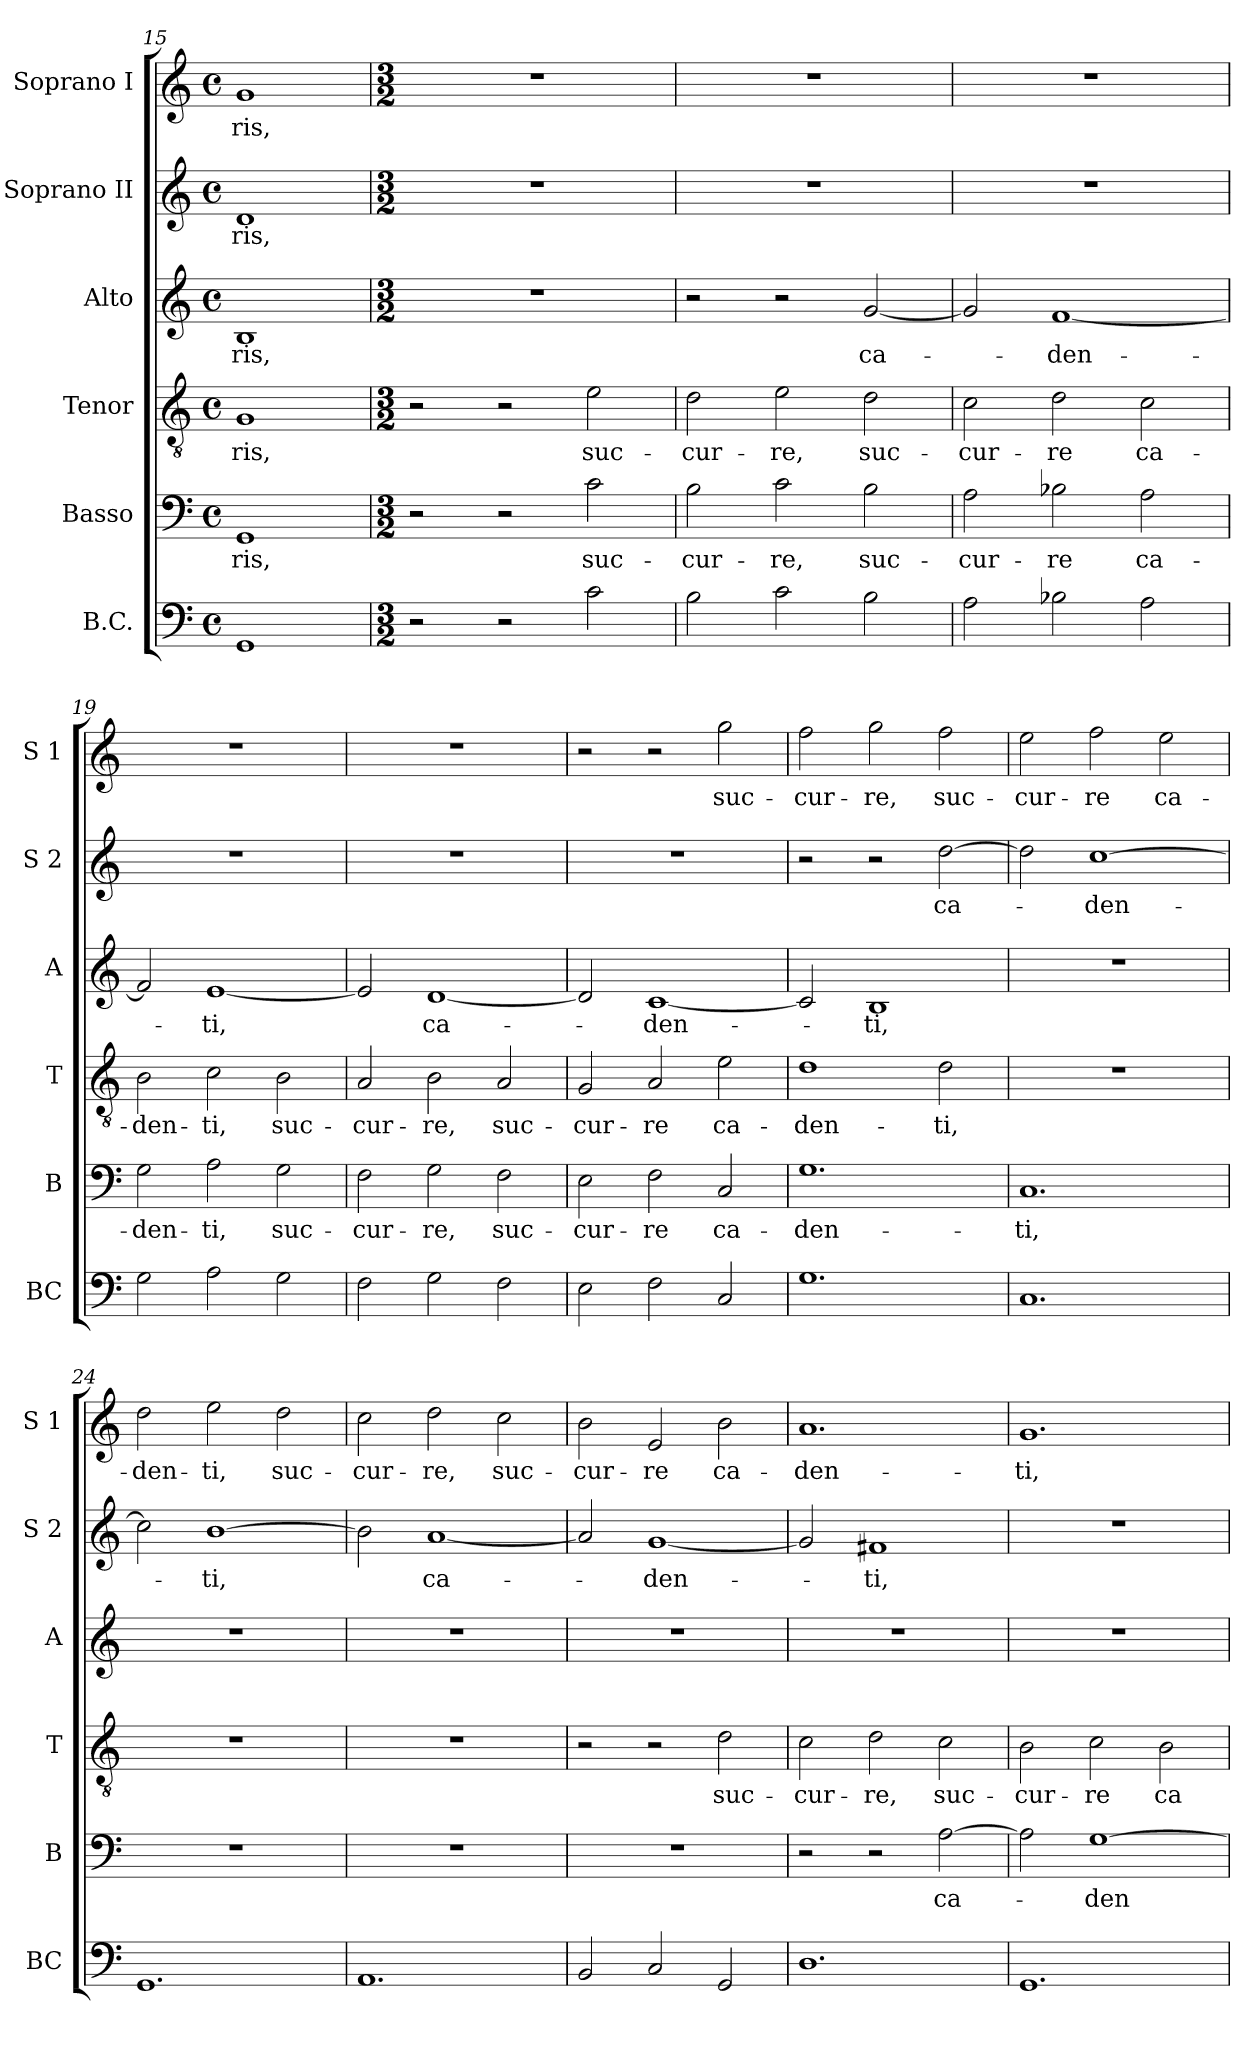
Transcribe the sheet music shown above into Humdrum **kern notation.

**kern	**kern	**text	**kern	**text	**kern	**text	**kern	**text	**kern	**text
*part6	*part5	*part5	*part4	*part4	*part3	*part3	*part2	*part2	*part1	*part1
*staff6	*staff5	*staff5	*staff4	*staff4	*staff3	*staff3	*staff2	*staff2	*staff1	*staff1
*I"B.C.	*I"Basso	*	*I"Tenor	*	*I"Alto	*	*I"Soprano II	*	*I"Soprano I	*
*I'BC	*I'B	*	*I'T	*	*I'A	*	*I'S 2	*	*I'S 1	*
*clefF4	*clefF4	*	*clefGv2	*	*clefG2	*	*clefG2	*	*clefG2	*
*k[]	*k[]	*	*k[]	*	*k[]	*	*k[]	*	*k[]	*
*C:	*C:	*	*C:	*	*C:	*	*C:	*	*C:	*
*M4/4	*M4/4	*	*M4/4	*	*M4/4	*	*M4/4	*	*M4/4	*
*met(c)	*met(c)	*	*met(c)	*	*met(c)	*	*met(c)	*	*met(c)	*
=15	=15	=15	=15	=15	=15	=15	=15	=15	=15	=15
!	!	!LO:LY:b	!	!LO:LY:b	!	!LO:LY:b	!	!LO:LY:b	!	!LO:LY:b
1GG	1GG	-ris,	1G	-ris,	1B	-ris,	1d	-ris,	1g	-ris,
!!LO:PB:g=z
=16	=16	=16	=16	=16	=16	=16	=16	=16	=16	=16
*M3/2	*M3/2	*	*M3/2	*	*M3/2	*	*M3/2	*	*M3/2	*
2r	2r	.	2r	.	1.r	.	1.r	.	1.r	.
2r	2r	.	2r	.	.	.	.	.	.	.
!	!	!LO:LY:b	!	!LO:LY:b	!	!	!	!	!	!
2c\	2c\	suc-	2e\	suc-	.	.	.	.	.	.
=17	=17	=17	=17	=17	=17	=17	=17	=17	=17	=17
!	!	!LO:LY:b	!	!LO:LY:b	!	!	!	!	!	!
2B\	2B\	-cur-	2d\	-cur-	2r	.	1.r	.	1.r	.
!	!	!LO:LY:b	!	!LO:LY:b	!	!	!	!	!	!
2c\	2c\	-re,	2e\	-re,	2r	.	.	.	.	.
!	!	!LO:LY:b	!	!LO:LY:b	!	!LO:LY:b	!	!	!	!
2B\	2B\	suc-	2d\	suc-	[2g/	ca-	.	.	.	.
=18	=18	=18	=18	=18	=18	=18	=18	=18	=18	=18
!	!	!LO:LY:b	!	!LO:LY:b	!	!	!	!	!	!
2A\	2A\	-cur-	2c\	-cur-	2g/]	.	1.r	.	1.r	.
!	!	!LO:LY:b	!	!LO:LY:b	!	!LO:LY:b	!	!	!	!
2B-X\	2B-X\	-re	2d\	-re	[1f	-den-	.	.	.	.
!	!	!LO:LY:b	!	!LO:LY:b	!	!	!	!	!	!
2A\	2A\	ca-	2c\	ca-	.	.	.	.	.	.
=19	=19	=19	=19	=19	=19	=19	=19	=19	=19	=19
!	!	!LO:LY:b	!	!LO:LY:b	!	!	!	!	!	!
2G\	2G\	-den-	2B\	-den-	2f/]	.	1.r	.	1.r	.
!	!	!LO:LY:b	!	!LO:LY:b	!	!LO:LY:b	!	!	!	!
2A\	2A\	-ti,	2c\	-ti,	[1e	-ti,	.	.	.	.
!	!	!LO:LY:b	!	!LO:LY:b	!	!	!	!	!	!
2G\	2G\	suc-	2B\	suc-	.	.	.	.	.	.
=20	=20	=20	=20	=20	=20	=20	=20	=20	=20	=20
!	!	!LO:LY:b	!	!LO:LY:b	!	!	!	!	!	!
2F\	2F\	-cur-	2A/	-cur-	2e/]	.	1.r	.	1.r	.
!	!	!LO:LY:b	!	!LO:LY:b	!	!LO:LY:b	!	!	!	!
2G\	2G\	-re,	2B\	-re,	[1d	ca-	.	.	.	.
!	!	!LO:LY:b	!	!LO:LY:b	!	!	!	!	!	!
2F\	2F\	suc-	2A/	suc-	.	.	.	.	.	.
!!LO:LB:g=z
=21	=21	=21	=21	=21	=21	=21	=21	=21	=21	=21
!	!	!LO:LY:b	!	!LO:LY:b	!	!	!	!	!	!
2E\	2E\	-cur-	2G/	-cur-	2d/]	.	1.r	.	2r	.
!	!	!LO:LY:b	!	!LO:LY:b	!	!LO:LY:b	!	!	!	!
2F\	2F\	-re	2A/	-re	[1c	-den-	.	.	2r	.
!	!	!LO:LY:b	!	!LO:LY:b	!	!	!	!	!	!LO:LY:b
2C/	2C/	ca-	2e\	ca-	.	.	.	.	2gg\	suc-
=22	=22	=22	=22	=22	=22	=22	=22	=22	=22	=22
!	!	!LO:LY:b	!	!LO:LY:b	!	!	!	!	!	!LO:LY:b
1.G	1.G	-den-	1d	-den-	2c/]	.	2r	.	2ff\	-cur-
!	!	!	!	!	!	!LO:LY:b	!	!	!	!LO:LY:b
.	.	.	.	.	1B	-ti,	2r	.	2gg\	-re,
!	!	!	!	!LO:LY:b	!	!	!	!LO:LY:b	!	!LO:LY:b
.	.	.	2d\	-ti,	.	.	[2dd\	ca-	2ff\	suc-
=23	=23	=23	=23	=23	=23	=23	=23	=23	=23	=23
!	!	!LO:LY:b	!	!	!	!	!	!	!	!LO:LY:b
1.C	1.C	-ti,	1.r	.	1.r	.	2dd\]	.	2ee\	-cur-
!	!	!	!	!	!	!	!	!LO:LY:b	!	!LO:LY:b
.	.	.	.	.	.	.	[1cc	-den-	2ff\	-re
!	!	!	!	!	!	!	!	!	!	!LO:LY:b
.	.	.	.	.	.	.	.	.	2ee\	ca-
=24	=24	=24	=24	=24	=24	=24	=24	=24	=24	=24
!	!	!	!	!	!	!	!	!	!	!LO:LY:b
1.GG	1.r	.	1.r	.	1.r	.	2cc\]	.	2dd\	-den-
!	!	!	!	!	!	!	!	!LO:LY:b	!	!LO:LY:b
.	.	.	.	.	.	.	[1b	-ti,	2ee\	-ti,
!	!	!	!	!	!	!	!	!	!	!LO:LY:b
.	.	.	.	.	.	.	.	.	2dd\	suc-
=25	=25	=25	=25	=25	=25	=25	=25	=25	=25	=25
!	!	!	!	!	!	!	!	!	!	!LO:LY:b
1.AA	1.r	.	1.r	.	1.r	.	2b\]	.	2cc\	-cur-
!	!	!	!	!	!	!	!	!LO:LY:b	!	!LO:LY:b
.	.	.	.	.	.	.	[1a	ca-	2dd\	-re,
!	!	!	!	!	!	!	!	!	!	!LO:LY:b
.	.	.	.	.	.	.	.	.	2cc\	suc-
=26	=26	=26	=26	=26	=26	=26	=26	=26	=26	=26
!	!	!	!	!	!	!	!	!	!	!LO:LY:b
2BB/	1.r	.	2r	.	1.r	.	2a/]	.	2b\	-cur-
!	!	!	!	!	!	!	!	!LO:LY:b	!	!LO:LY:b
2C/	.	.	2r	.	.	.	[1g	-den-	2e/	-re
!	!	!	!	!LO:LY:b	!	!	!	!	!	!LO:LY:b
2GG/	.	.	2d\	suc-	.	.	.	.	2b\	ca-
!!LO:PB:g=z
=27	=27	=27	=27	=27	=27	=27	=27	=27	=27	=27
!	!	!	!	!LO:LY:b	!	!	!	!	!	!LO:LY:b
1.D	2r	.	2c\	-cur-	1.r	.	2g/]	.	1.a	-den-
!	!	!	!	!LO:LY:b	!	!	!	!LO:LY:b	!	!
.	2r	.	2d\	-re,	.	.	1f#X	-ti,	.	.
!	!	!LO:LY:b	!	!LO:LY:b	!	!	!	!	!	!
.	[2A\	ca-	2c\	suc-	.	.	.	.	.	.
=28	=28	=28	=28	=28	=28	=28	=28	=28	=28	=28
!	!	!	!	!LO:LY:b	!	!	!	!	!	!LO:LY:b
1.GG	2A\]	.	2B\	-cur-	1.r	.	1.r	.	1.g	-ti,
!	!	!LO:LY:b	!	!LO:LY:b	!	!	!	!	!	!
.	[1G	-den-	2c\	-re	.	.	.	.	.	.
!	!	!	!	!LO:LY:b	!	!	!	!	!	!
.	.	.	2B\	ca-	.	.	.	.	.	.
=	=	=	=	=	=	=	=	=	=	=
*-	*-	*-	*-	*-	*-	*-	*-	*-	*-	*-
